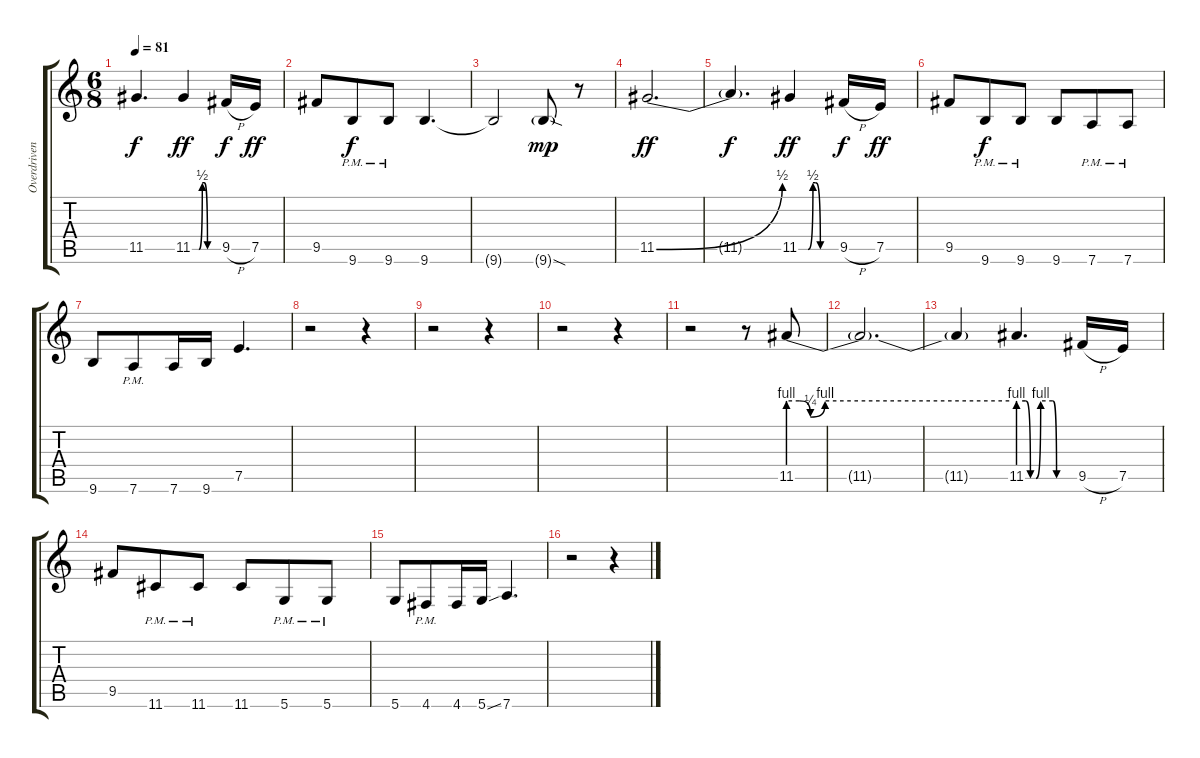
\track ("Overdriven Guitar III" "Overdriven") {instrument overdrivenguitar}
\staff {score tabs}
\tuning (E4 B3 G3 D3 A2 D2) {hide}
\ts (6 8)
\tempo 81
\clef g2
\ks c
11.5{t}.4{d dy f} 11.5{be (custom 0 0 15 0 23 2 27 2 35 0 45 0 60 0)}.4{dy ff} 9.5{h}.16{dy f} 7.5.16{dy ff} |
9.5.8 9.6{pm}.8{dy f} 9.6{pm}.8 9.6.4{d} |
9.6{t}.2 9.6{sod g}.8{dy mp} r.8 |
11.5{be (bend 0 0 60 2)}.2{d dy ff} |
11.5{t}.4{d dy f} 11.5{be (custom 0 0 15 0 23 2 27 2 35 0 45 0 60 0)}.4{dy ff} 9.5{h}.16{dy f} 7.5.16{dy ff} |
9.5.8 9.6{pm}.8{dy f} 9.6{pm}.8 9.6.8 7.6{pm}.8 7.6{pm}.8 |
9.6.8 7.6{pm}.8 7.6.16 9.6.16 7.5.4{d} |
r.2 r.4 |
r.2 r.4 |
r.2 r.4 |
r.2 r.8 11.5{be (custom 0 4 3 4 6 1 10 4 60 4)}.8 |
11.5{t}.2{d} |
11.5{t}.4 11.5{be (custom 0 4 8 4 13 0 19 0 24 4 37 4 41 0 60 0)}.4{d} 9.5{h}.16 7.5.16 |
9.5.8 11.6{pm}.8 11.6{pm}.8 11.6.8 5.6{pm}.8 5.6{pm}.8 |
5.6.8 4.6{pm}.8 4.6.16 5.6{ss}.16 7.6.4{d} |
r.2 r.4
